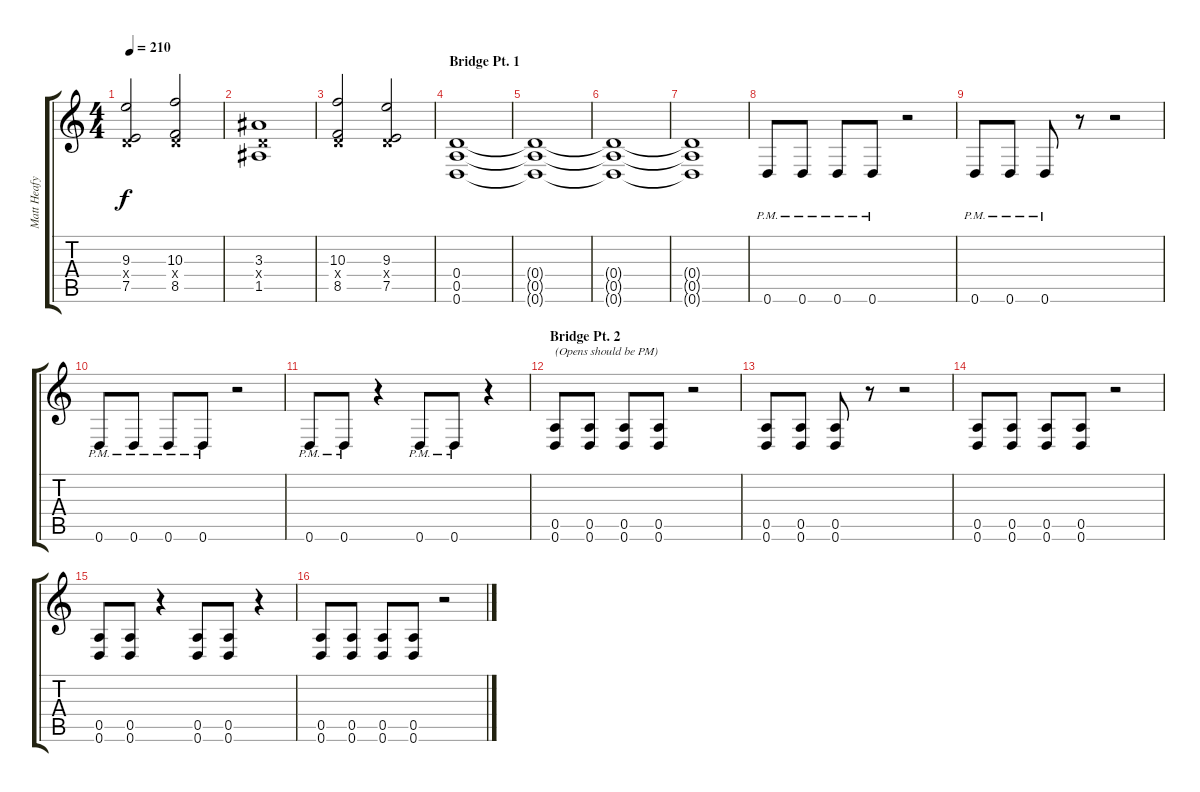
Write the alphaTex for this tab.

\track ("Matt Heafy" "Matt Heafy") {instrument distortionguitar}
\staff {score tabs}
\tuning (E4 B3 G3 D3 A2 D2) {hide}
\ts (4 4)
\tempo 210
\clef g2
\ks c
(9.3 0.4{x} 7.5).2{dy f} (10.3 0.4{x} 8.5).2 |
(3.3 0.4{x} 1.5).1 |
(10.3 0.4{x} 8.5).2 (9.3 0.4{x} 7.5).2 |
\section ("" "Bridge Pt. 1")
(0.4 0.5 0.6).1 |
(0.4{t} 0.5{t} 0.6{t}).1 |
(0.4{t} 0.5{t} 0.6{t}).1 |
(0.4{t} 0.5{t} 0.6{t}).1 |
0.6{pm}.8 0.6{pm}.8 0.6{pm}.8 0.6{pm}.8 r.2 |
0.6{pm}.8 0.6{pm}.8 0.6{pm}.8 r.8 r.2 |
0.6{pm}.8 0.6{pm}.8 0.6{pm}.8 0.6{pm}.8 r.2 |
0.6{pm}.8 0.6{pm}.8 r.4 0.6{pm}.8 0.6{pm}.8 r.4 |
\section ("" "Bridge Pt. 2")
(0.5 0.6).8{txt "(Opens should be PM)"} (0.5 0.6).8 (0.5 0.6).8 (0.5 0.6).8 r.2 |
(0.5 0.6).8 (0.5 0.6).8 (0.5 0.6).8 r.8 r.2 |
(0.5 0.6).8 (0.5 0.6).8 (0.5 0.6).8 (0.5 0.6).8 r.2 |
(0.5 0.6).8 (0.5 0.6).8 r.4 (0.5 0.6).8 (0.5 0.6).8 r.4 |
(0.5 0.6).8 (0.5 0.6).8 (0.5 0.6).8 (0.5 0.6).8 r.2
